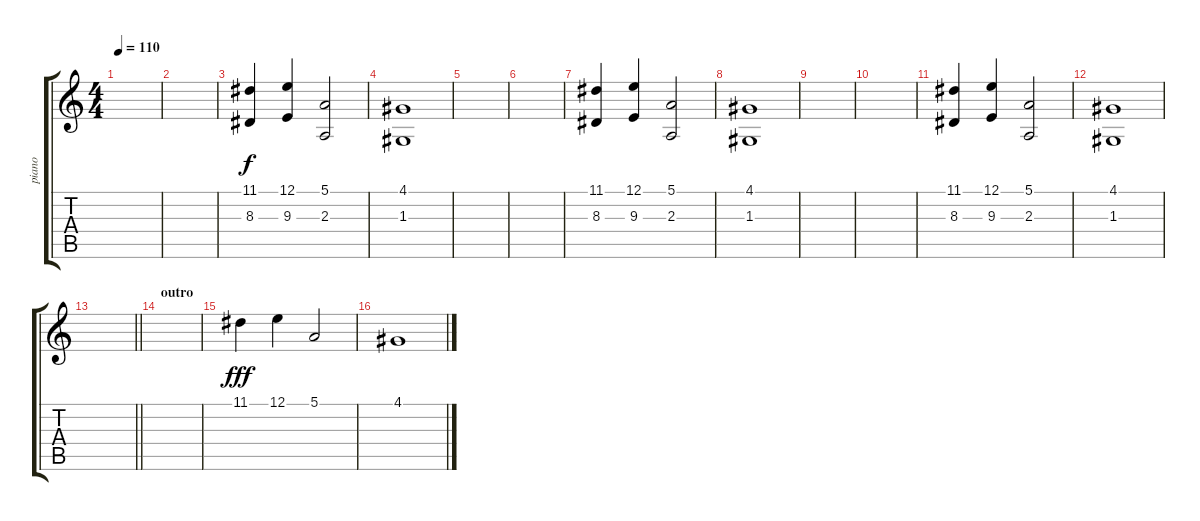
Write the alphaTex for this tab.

\track ("piano" "piano") {instrument acousticgrandpiano}
\staff {score tabs}
\tuning (E4 B3 G3 D3 A2 E2) {hide}
\ts (4 4)
\tempo 110
\clef g2
\ks c
|
|
(11.1 8.3).4 (12.1 9.3).4 (5.1 2.3).2 |
(4.1 1.3).1 |
|
|
(11.1 8.3).4 (12.1 9.3).4 (5.1 2.3).2 |
(4.1 1.3).1 |
|
|
(11.1 8.3).4 (12.1 9.3).4 (5.1 2.3).2 |
(4.1 1.3).1 |
\barLineRight lightlight
|
\section ("" "outro")
|
11.1.4{dy fff} 12.1.4 5.1.2 |
4.1.1
